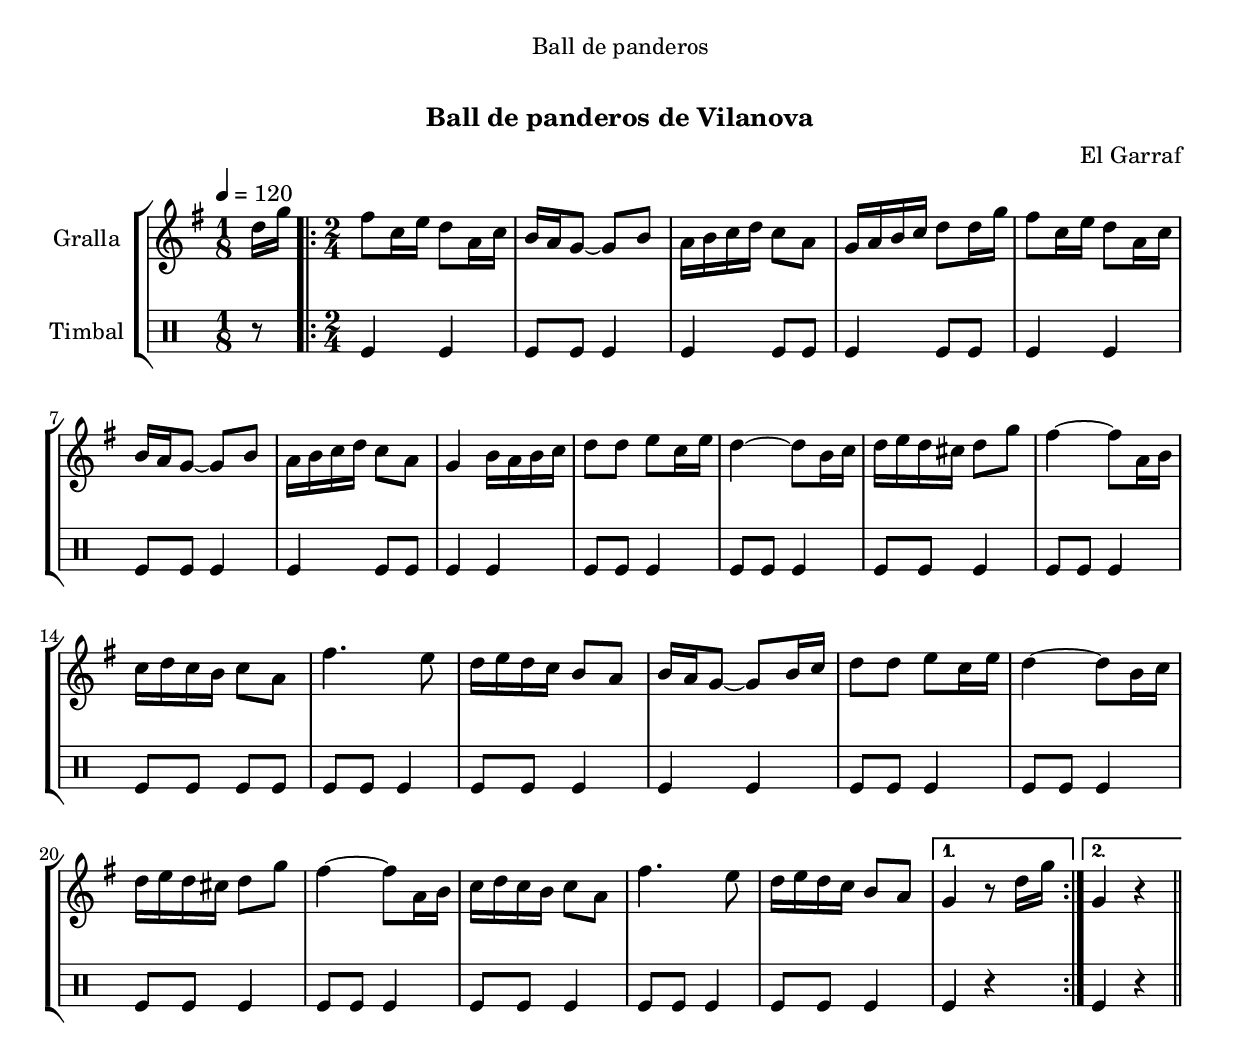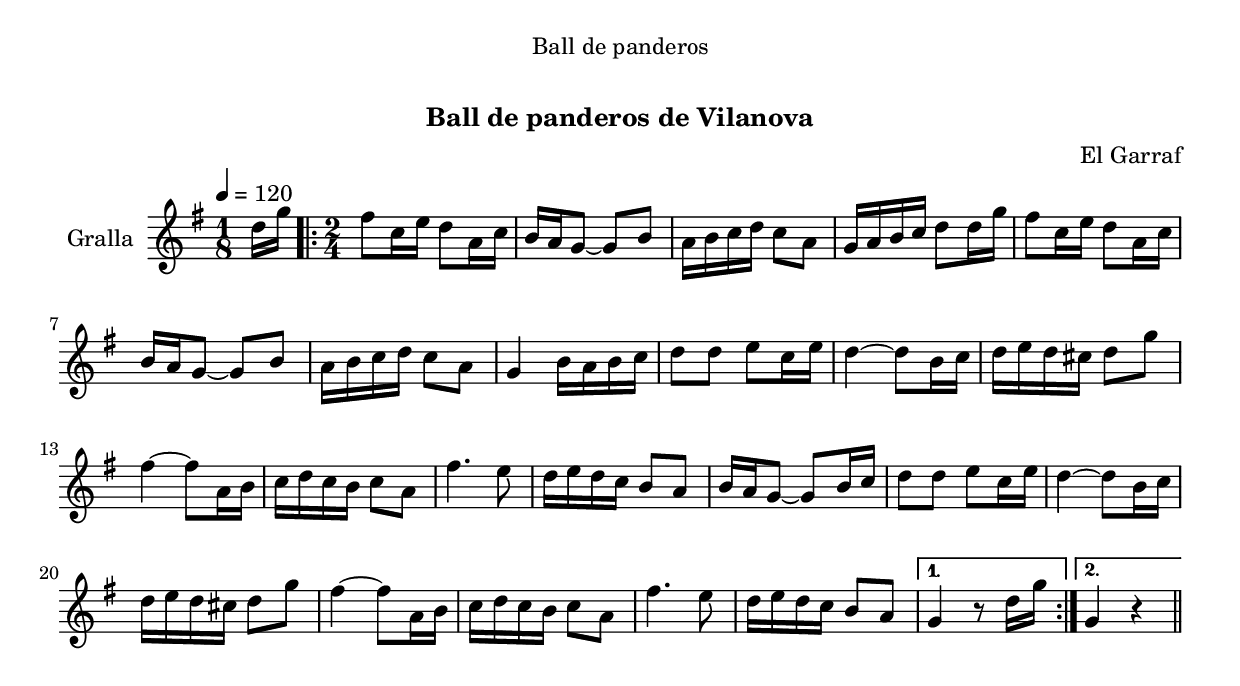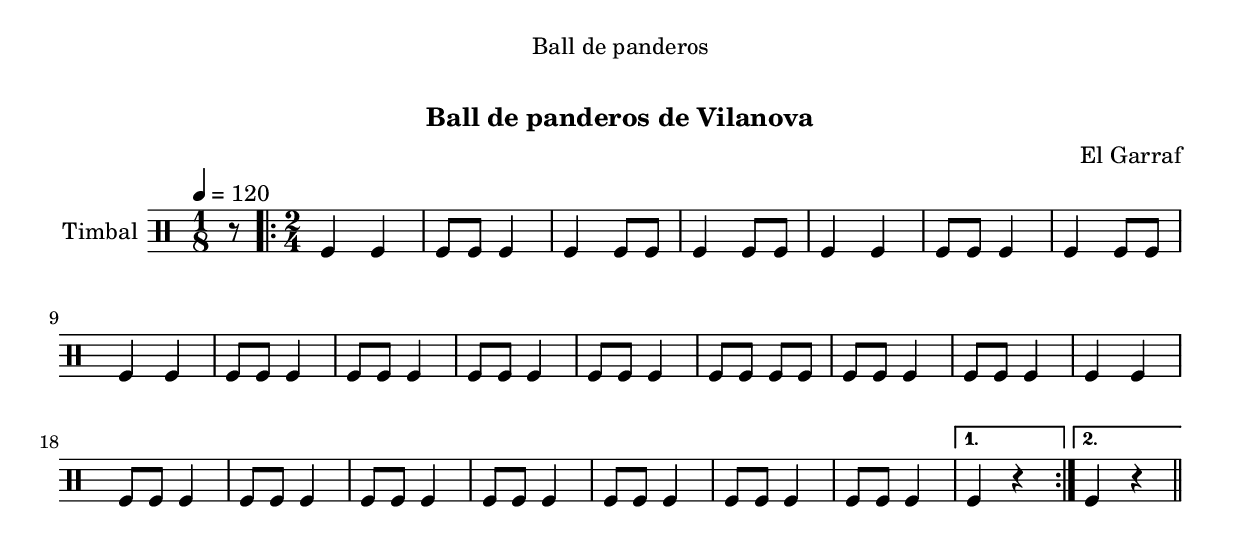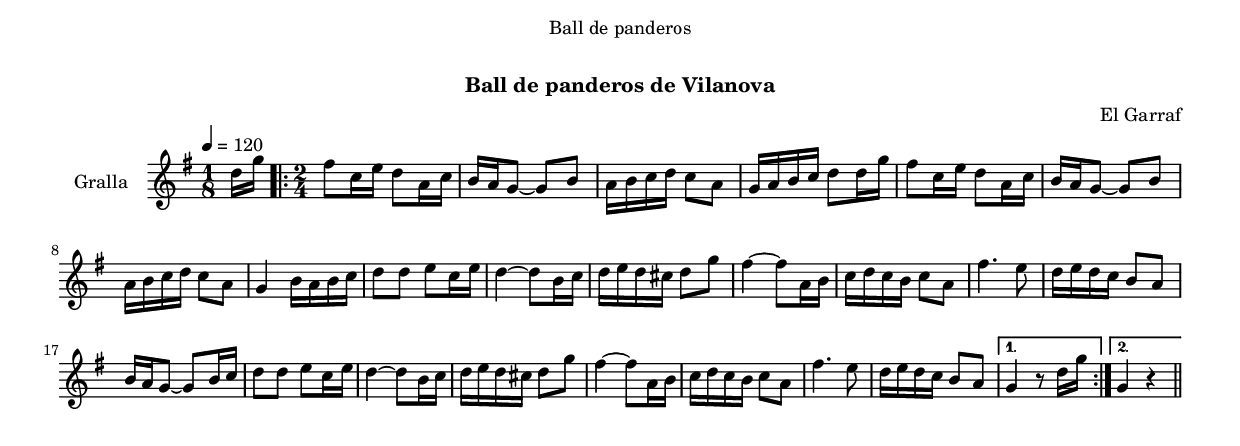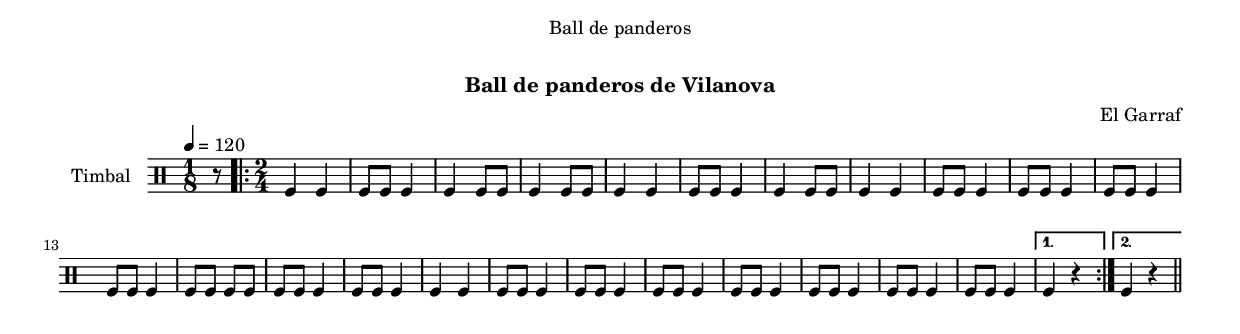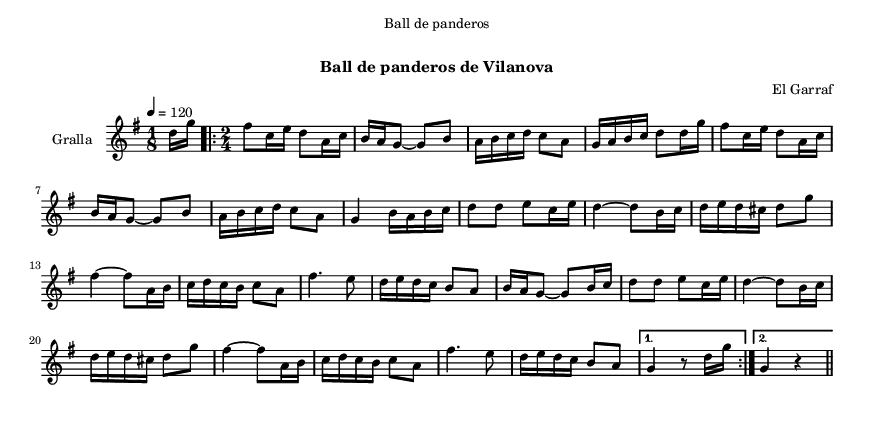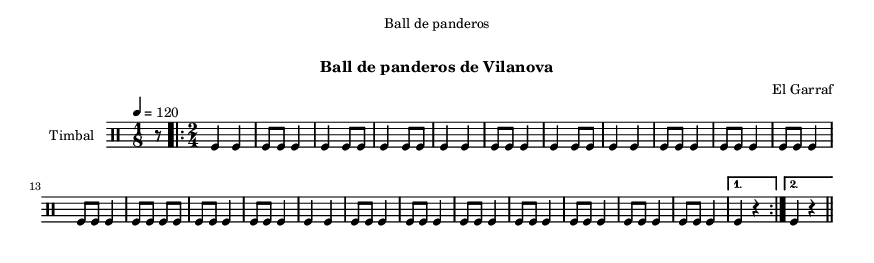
\version "2.16.0"

\header {
  dedication="Ball de panderos"
  title="      "
  subtitle="Ball de panderos de Vilanova"
  subsubtitle=""
  poet=""
  meter=""
  piece=""
  composer="El Garraf"
  arranger=""
  opus=""
  instrument=""
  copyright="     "
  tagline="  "
}

liniaroAa =
\relative d''
{
  \tempo 4=120
  \clef treble
  \key g \major
  \time 1/8
  d16 g  |
  \time 2/4   \repeat volta 2 { fis8 c16 e d8 a16 c  |
  b16 a g8 ~ g b  |
  a16 b c d c8 a  |
  %05
  g16 a b c d8 d16 g  |
  fis8 c16 e d8 a16 c  |
  b16 a g8 ~ g b  |
  a16 b c d c8 a  |
  g4 b16 a b c  |
  %10
  d8 d e c16 e  |
  d4 ~ d8 b16 c  |
  d16 e d cis d8 g  |
  fis4 ~ fis8 a,16 b  |
  c16 d c b c8 a  |
  %15
  fis'4. e8  |
  d16 e d c b8 a  |
  b16 a g8 ~ g b16 c  |
  d8 d e c16 e  |
  d4 ~ d8 b16 c  |
  %20
  d16 e d cis d8 g  |
  fis4 ~ fis8 a,16 b  |
  c16 d c b c8 a  |
  fis'4. e8  |
  d16 e d c b8 a }
  %25
  \alternative { { g4 r8 d'16 g }
  { g,4 r } } \bar "||"
}

liniaroAb =
\drummode
{
  \tempo 4=120
  \time 1/8
  r8  |
  \time 2/4   \repeat volta 2 { tomfl4 tomfl  |
  tomfl8 tomfl tomfl4  |
  tomfl4 tomfl8 tomfl  |
  %05
  tomfl4 tomfl8 tomfl  |
  tomfl4 tomfl  |
  tomfl8 tomfl tomfl4  |
  tomfl4 tomfl8 tomfl  |
  tomfl4 tomfl  |
  %10
  tomfl8 tomfl tomfl4  |
  tomfl8 tomfl tomfl4  |
  tomfl8 tomfl tomfl4  |
  tomfl8 tomfl tomfl4  |
  tomfl8 tomfl tomfl tomfl  |
  %15
  tomfl8 tomfl tomfl4  |
  tomfl8 tomfl tomfl4  |
  tomfl4 tomfl  |
  tomfl8 tomfl tomfl4  |
  tomfl8 tomfl tomfl4  |
  %20
  tomfl8 tomfl tomfl4  |
  tomfl8 tomfl tomfl4  |
  tomfl8 tomfl tomfl4  |
  tomfl8 tomfl tomfl4  |
  tomfl8 tomfl tomfl4 }
  %25
  \alternative { { tomfl4 r }
  { tomfl4 r } } \bar "||"
}

\book {

\paper {
  print-page-number = false
  #(set-paper-size "a4")
  #(layout-set-staff-size 20)
}

\bookpart {
  \score {
    \new StaffGroup {
      \override Score.RehearsalMark #'self-alignment-X = #LEFT
      <<
        \new Staff \with {instrumentName = #"Gralla" } \liniaroAa
        \new DrumStaff \with {instrumentName = #"Timbal" } \liniaroAb
      >>
    }
    \layout {}
  }\score { \unfoldRepeats
    \new StaffGroup {
      \override Score.RehearsalMark #'self-alignment-X = #LEFT
      <<
        \new Staff \with {instrumentName = #"Gralla" } \liniaroAa
        \new DrumStaff \with {instrumentName = #"Timbal" } \liniaroAb
      >>
    }
    \midi {}
  }
}

\bookpart {
  \header {}
  \score {
    \new StaffGroup {
      \override Score.RehearsalMark #'self-alignment-X = #LEFT
      <<
        \new Staff \with {instrumentName = #"Gralla" } \liniaroAa
      >>
    }
    \layout {}
  }\score { \unfoldRepeats
    \new StaffGroup {
      \override Score.RehearsalMark #'self-alignment-X = #LEFT
      <<
        \new Staff \with {instrumentName = #"Gralla" } \liniaroAa
      >>
    }
    \midi {}
  }
}

\bookpart {
  \header {}
  \score {
    \new StaffGroup {
      \override Score.RehearsalMark #'self-alignment-X = #LEFT
      <<
        \new DrumStaff \with {instrumentName = #"Timbal" } \liniaroAb
      >>
    }
    \layout {}
  }\score { \unfoldRepeats
    \new StaffGroup {
      \override Score.RehearsalMark #'self-alignment-X = #LEFT
      <<
        \new DrumStaff \with {instrumentName = #"Timbal" } \liniaroAb
      >>
    }
    \midi {}
  }
}

}

\book {

\paper {
  print-page-number = false
  #(set-paper-size "a5landscape")
  #(layout-set-staff-size 16)
  #(define output-suffix "a5")
}

\bookpart {
  \header {}
  \score {
    \new StaffGroup {
      \override Score.RehearsalMark #'self-alignment-X = #LEFT
      <<
        \new Staff \with {instrumentName = #"Gralla" } \liniaroAa
      >>
    }
    \layout {}
  }
}

\bookpart {
  \header {}
  \score {
    \new StaffGroup {
      \override Score.RehearsalMark #'self-alignment-X = #LEFT
      <<
        \new DrumStaff \with {instrumentName = #"Timbal" } \liniaroAb
      >>
    }
    \layout {}
  }
}

}

\book {

\paper {
  print-page-number = false
  #(set-paper-size "a6landscape")
  #(layout-set-staff-size 12)
  #(define output-suffix "a6")
}

\bookpart {
  \header {}
  \score {
    \new StaffGroup {
      \override Score.RehearsalMark #'self-alignment-X = #LEFT
      <<
        \new Staff \with {instrumentName = #"Gralla" } \liniaroAa
      >>
    }
    \layout {}
  }
}

\bookpart {
  \header {}
  \score {
    \new StaffGroup {
      \override Score.RehearsalMark #'self-alignment-X = #LEFT
      <<
        \new DrumStaff \with {instrumentName = #"Timbal" } \liniaroAb
      >>
    }
    \layout {}
  }
}

}

